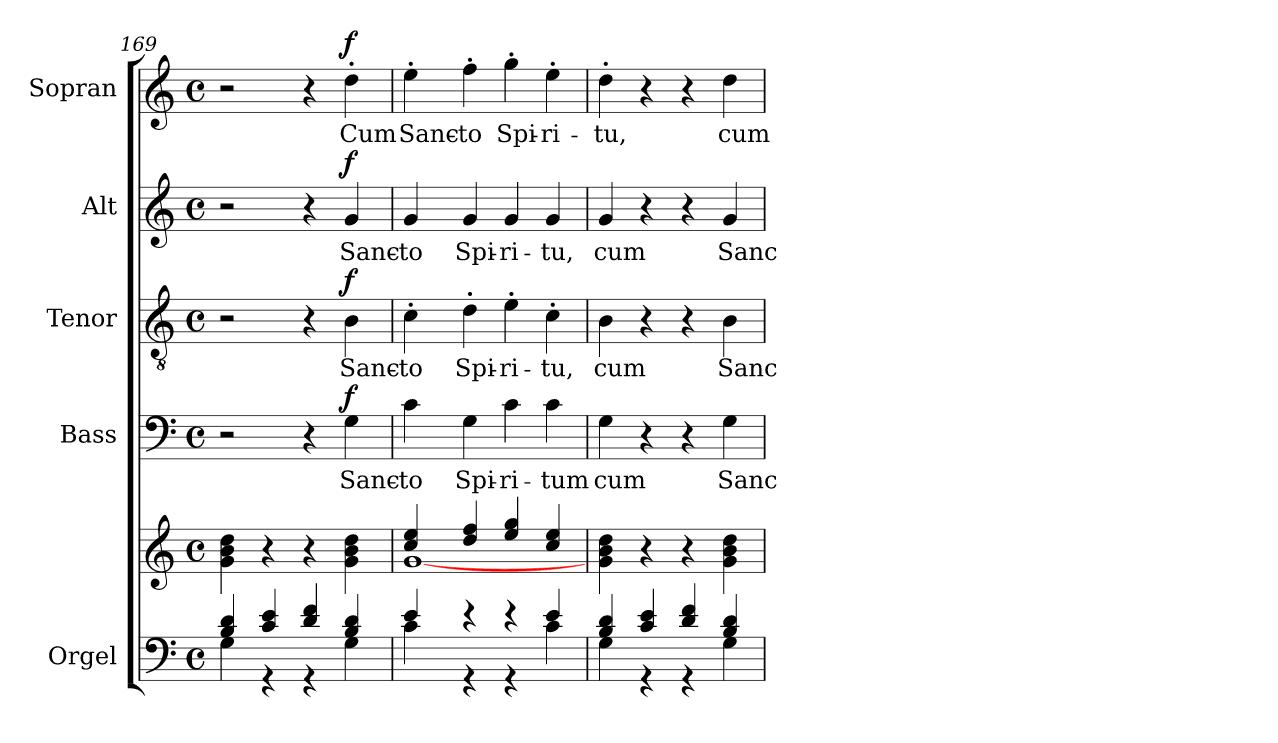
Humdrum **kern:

**kern	**kern	**kern	**text	**dynam	**kern	**text	**dynam	**kern	**text	**dynam	**kern	**text	**dynam
*part5	*part5	*part4	*part4	*part4	*part3	*part3	*part3	*part2	*part2	*part2	*part1	*part1	*part1
*staff6	*staff5	*staff4	*staff4	*staff4	*staff3	*staff3	*staff3	*staff2	*staff2	*staff2	*staff1	*staff1	*staff1
*I"Orgel	*	*I"Bass	*	*	*I"Tenor	*	*	*I"Alt	*	*	*I"Sopran	*	*
*I'Org.	*	*I'B.	*	*	*I'T.	*	*	*I'A.	*	*	*I'S.	*	*
*clefF4	*clefG2	*clefF4	*	*	*clefGv2	*	*	*clefG2	*	*	*clefG2	*	*
*k[]	*k[]	*k[]	*	*	*k[]	*	*	*k[]	*	*	*k[]	*	*
*C:	*C:	*C:	*	*	*C:	*	*	*C:	*	*	*C:	*	*
*M4/4	*M4/4	*M4/4	*	*	*M4/4	*	*	*M4/4	*	*	*M4/4	*	*
*met(c)	*met(c)	*met(c)	*	*	*met(c)	*	*	*met(c)	*	*	*met(c)	*	*
=169	=169	=169	=169	=169	=169	=169	=169	=169	=169	=169	=169	=169	=169
*^	*	*	*	*	*	*	*	*	*	*	*	*	*
4B/ 4d/	4G\	4g\ 4b\ 4dd\	2r	.	.	2r	.	.	2r	.	.	2r	.	.
4c/ 4e/	4r	4r	.	.	.	.	.	.	.	.	.	.	.	.
4d/ 4f/	4r	4r	4r	.	.	4r	.	.	4r	.	.	4r	.	.
!	!	!	!	!LO:LY:b	!LO:DY:a	!	!LO:LY:b	!LO:DY:a	!	!LO:LY:b	!LO:DY:a	!	!LO:LY:b	!LO:DY:a
4B/ 4d/	4G\	4g\ 4b\ 4dd\	4G\	Sanc-	f	4B\	Sanc-	f	4g/	Sanc-	f	4dd'>\	Cum	f
=170	=170	=170	=170	=170	=170	=170	=170	=170	=170	=170	=170	=170	=170	=170
*	*	*^	*	*	*	*	*	*	*	*	*	*	*	*
!	!	!	!	!	!LO:LY:b	!	!	!LO:LY:b	!	!	!LO:LY:b	!	!	!LO:LY:b	!
4e/	4c\	4cc/ 4ee/	[<1g	4c\	-to	.	4c'>\	-to	.	4g/	-to	.	4ee'>\	Sanc-	.
!	!	!	!	!	!LO:LY:b	!	!	!LO:LY:b	!	!	!LO:LY:b	!	!	!LO:LY:b	!
4r	4r	4dd/ 4ff/	.	4G\	Spi-	.	4d'>\	Spi-	.	4g/	Spi-	.	4ff'>\	-to	.
!	!	!	!	!	!LO:LY:b	!	!	!LO:LY:b	!	!	!LO:LY:b	!	!	!LO:LY:b	!
4r	4r	4ee/ 4gg/	.	4c\	-ri-	.	4e'>\	-ri-	.	4g/	-ri-	.	4gg'>\	Spi-	.
!	!	!	!	!	!LO:LY:b	!	!	!LO:LY:b	!	!	!LO:LY:b	!	!	!LO:LY:b	!
4e/	4c\	4cc/ 4ee/	.	4c\	-tum	.	4c'>\	-tu,	.	4g/	-tu,	.	4ee'>\	-ri-	.
*	*	*v	*v	*	*	*	*	*	*	*	*	*	*	*	*
!!LO:PB:g=z
=171	=171	=171	=171	=171	=171	=171	=171	=171	=171	=171	=171	=171	=171	=171
!	!	!	!	!LO:LY:b	!	!	!LO:LY:b	!	!	!LO:LY:b	!	!	!LO:LY:b	!
4B/ 4d/	4G\	4g\ 4b\ 4dd\	4G\	cum	.	4B\	cum	.	4g/	cum	.	4dd'>\	-tu,	.
4c/ 4e/	4r	4r	4r	.	.	4r	.	.	4r	.	.	4r	.	.
4d/ 4f/	4r	4r	4r	.	.	4r	.	.	4r	.	.	4r	.	.
!	!	!	!	!LO:LY:b	!	!	!LO:LY:b	!	!	!LO:LY:b	!	!	!LO:LY:b	!
4B/ 4d/	4G\	4g\ 4b\ 4dd\	4G\	Sanc-	.	4B\	Sanc-	.	4g/	Sanc-	.	4dd\	cum	.
*v	*v	*	*	*	*	*	*	*	*	*	*	*	*	*
=	=	=	=	=	=	=	=	=	=	=	=	=	=
*-	*-	*-	*-	*-	*-	*-	*-	*-	*-	*-	*-	*-	*-
